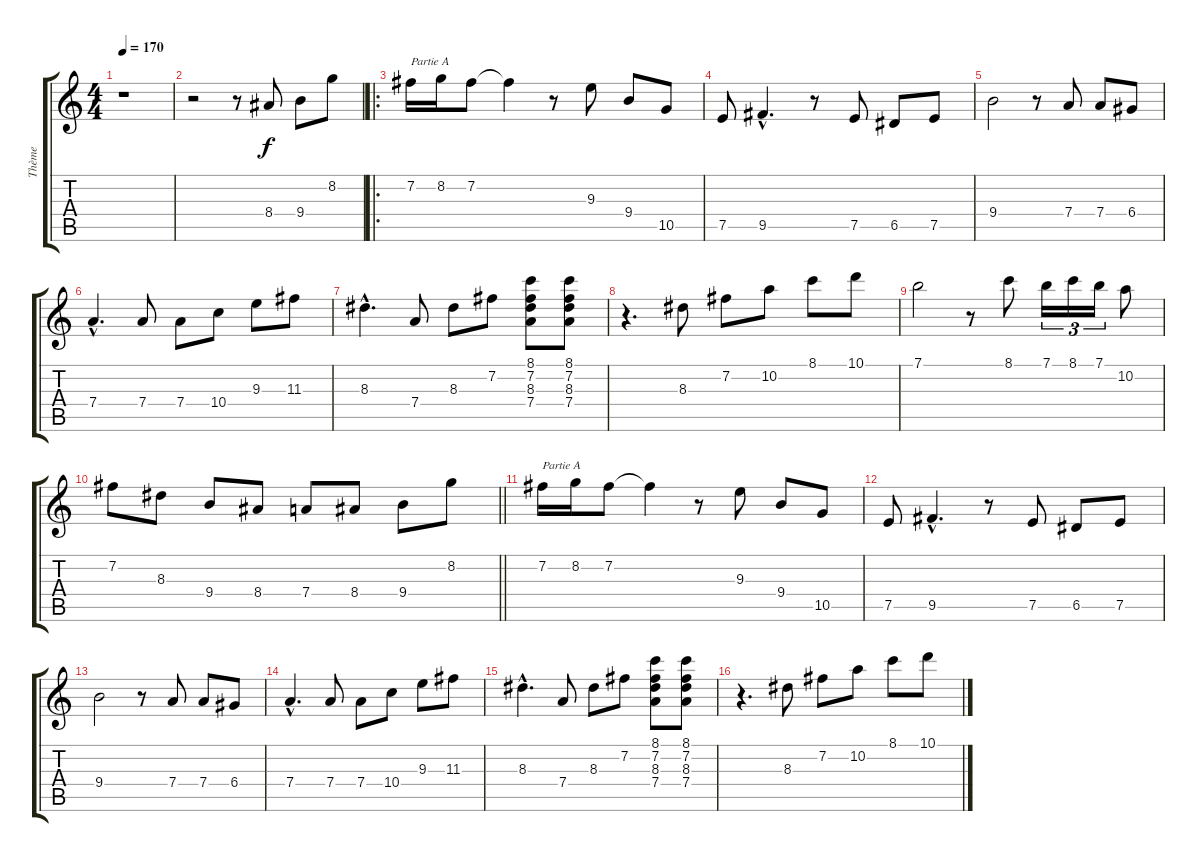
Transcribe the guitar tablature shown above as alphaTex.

\track ("Thème" "Thème") {instrument acousticguitarsteel}
\staff {score tabs}
\tuning (E4 B3 G3 D3 A2 E2) {hide}
\ts (4 4)
\tempo 170
\clef g2
\ks c
r.1{dy f instrument acousticguitarsteel} |
r.2 r.8 8.4.8 9.4.8 8.2.8 |
\ro
7.2.16{txt "Partie A"} 8.2.16 7.2.8 7.2{t}.4 r.8 9.3.8 9.4.8 10.5.8 |
7.5.8 9.5{hac}.4{d} r.8 7.5.8 6.5.8 7.5.8 |
9.4.2 r.8 7.4.8 7.4.8 6.4.8 |
7.4{hac}.4{d} 7.4.8 7.4.8 10.4.8 9.3.8 11.3.8 |
8.3{hac}.4{d} 7.4.8 8.3.8 7.2.8 (8.1 7.2 8.3 7.4).8 (8.1 7.2 8.3 7.4).8 |
r.4{d} 8.3.8 7.2.8 10.2.8 8.1.8 10.1.8 |
7.1.2 r.8 8.1.8 7.1.16{tu (3 2)} 8.1.16{tu (3 2)} 7.1.16{tu (3 2)} 10.2.8 |
\barLineRight lightlight
7.2.8 8.3.8 9.4.8 8.4.8 7.4.8 8.4.8 9.4.8 8.2.8 |
7.2.16{txt "Partie A"} 8.2.16 7.2.8 7.2{t}.4 r.8 9.3.8 9.4.8 10.5.8 |
7.5.8 9.5{hac}.4{d} r.8 7.5.8 6.5.8 7.5.8 |
9.4.2 r.8 7.4.8 7.4.8 6.4.8 |
7.4{hac}.4{d} 7.4.8 7.4.8 10.4.8 9.3.8 11.3.8 |
8.3{hac}.4{d} 7.4.8 8.3.8 7.2.8 (8.1 7.2 8.3 7.4).8 (8.1 7.2 8.3 7.4).8 |
r.4{d} 8.3.8 7.2.8 10.2.8 8.1.8 10.1.8
